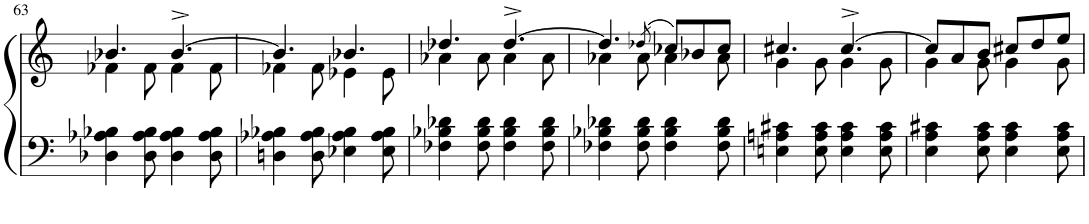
**kern	**kern
*part1	*part1
*staff2	*staff1
*I"Klavier	*
*I'Klav.	*
!!LO:PB:g=z
*clefF4	*clefG2
*k[]	*k[]
*M6/8	*M6/8
=63	=63
*	*^
4D-X\ 4A-X\ 4B-X\	4.b-X/	4f-X\
8D-\ 8A-\ 8B-\	.	8f-\
4D-\ 4A-\ 4B-\	[4.b-^/	4f-\
8D-\ 8A-\ 8B-\	.	8f-\
=64	=64	=64
4Dn\ 4A-X\ 4B-X\	4.b-/]	4f-X\
8D\ 8A-\ 8B-\	.	8f-\
4E-X\ 4A-\ 4B-\	4.b-X/	4e-X\
8E-\ 8A-\ 8B-\	.	8e-\
=65	=65	=65
4F-X\ 4B-X\ 4d-X\	4.dd-X/	4a-X\
8F-\ 8B-\ 8d-\	.	8a-\
4F-\ 4B-\ 4d-\	[4.dd-^/	4a-\
8F-\ 8B-\ 8d-\	.	8a-\
=66	=66	=66
4F-X\ 4B-X\ 4d-X\	4.dd-/]	4a-X\
8F-\ 8B-\ 8d-\	.	8a-\
.	(8qdd-X/	.
4F-\ 4B-\ 4d-\	8cc-X/L)	4a-\
.	8b-X/	.
8F-\ 8B-\ 8d-\	8cc-/J	8a-\
=67	=67	=67
4En\ 4An\ 4c#X\	4.cc#X/	4g\
8E\ 8A\ 8c#\	.	8g\
4E\ 4A\ 4c#\	[4.cc#^/	4g\
8E\ 8A\ 8c#\	.	8g\
=68	=68	=68
4E\ 4A\ 4c#X\	8cc#/L]	4g\
.	8a/	.
8E\ 8A\ 8c#\	8b/J	8g\
4E\ 4A\ 4c#\	8cc#X/L	4g\
.	8dd/	.
8E\ 8A\ 8c#\	8ee/J	8g\
*	*v	*v
=	=
*-	*-
